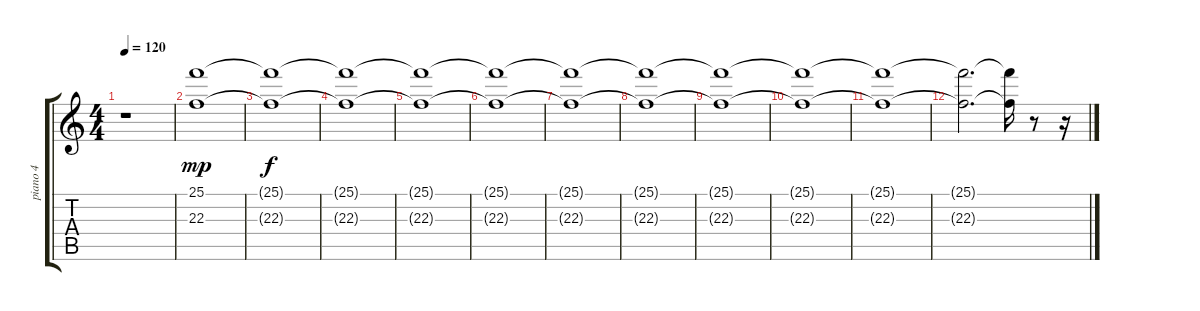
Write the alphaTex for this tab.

\track ("piano 4" "piano 4") {instrument stringensemble1}
\staff {score tabs}
\tuning (E4 B3 G3 D3 A2 E2) {hide}
\ts (4 4)
\tempo 120
\clef g2
\ks c
r.1{dy mp} |
(25.1 22.3).1 |
(25.1{t} 22.3{t}).1{dy f} |
(25.1{t} 22.3{t}).1 |
(25.1{t} 22.3{t}).1 |
(25.1{t} 22.3{t}).1 |
(25.1{t} 22.3{t}).1 |
(25.1{t} 22.3{t}).1 |
(25.1{t} 22.3{t}).1 |
(25.1{t} 22.3{t}).1 |
(25.1{t} 22.3{t}).1 |
(25.1{t} 22.3{t}).2{d} (25.1{t} 22.3{t}).16 r.8 r.16
